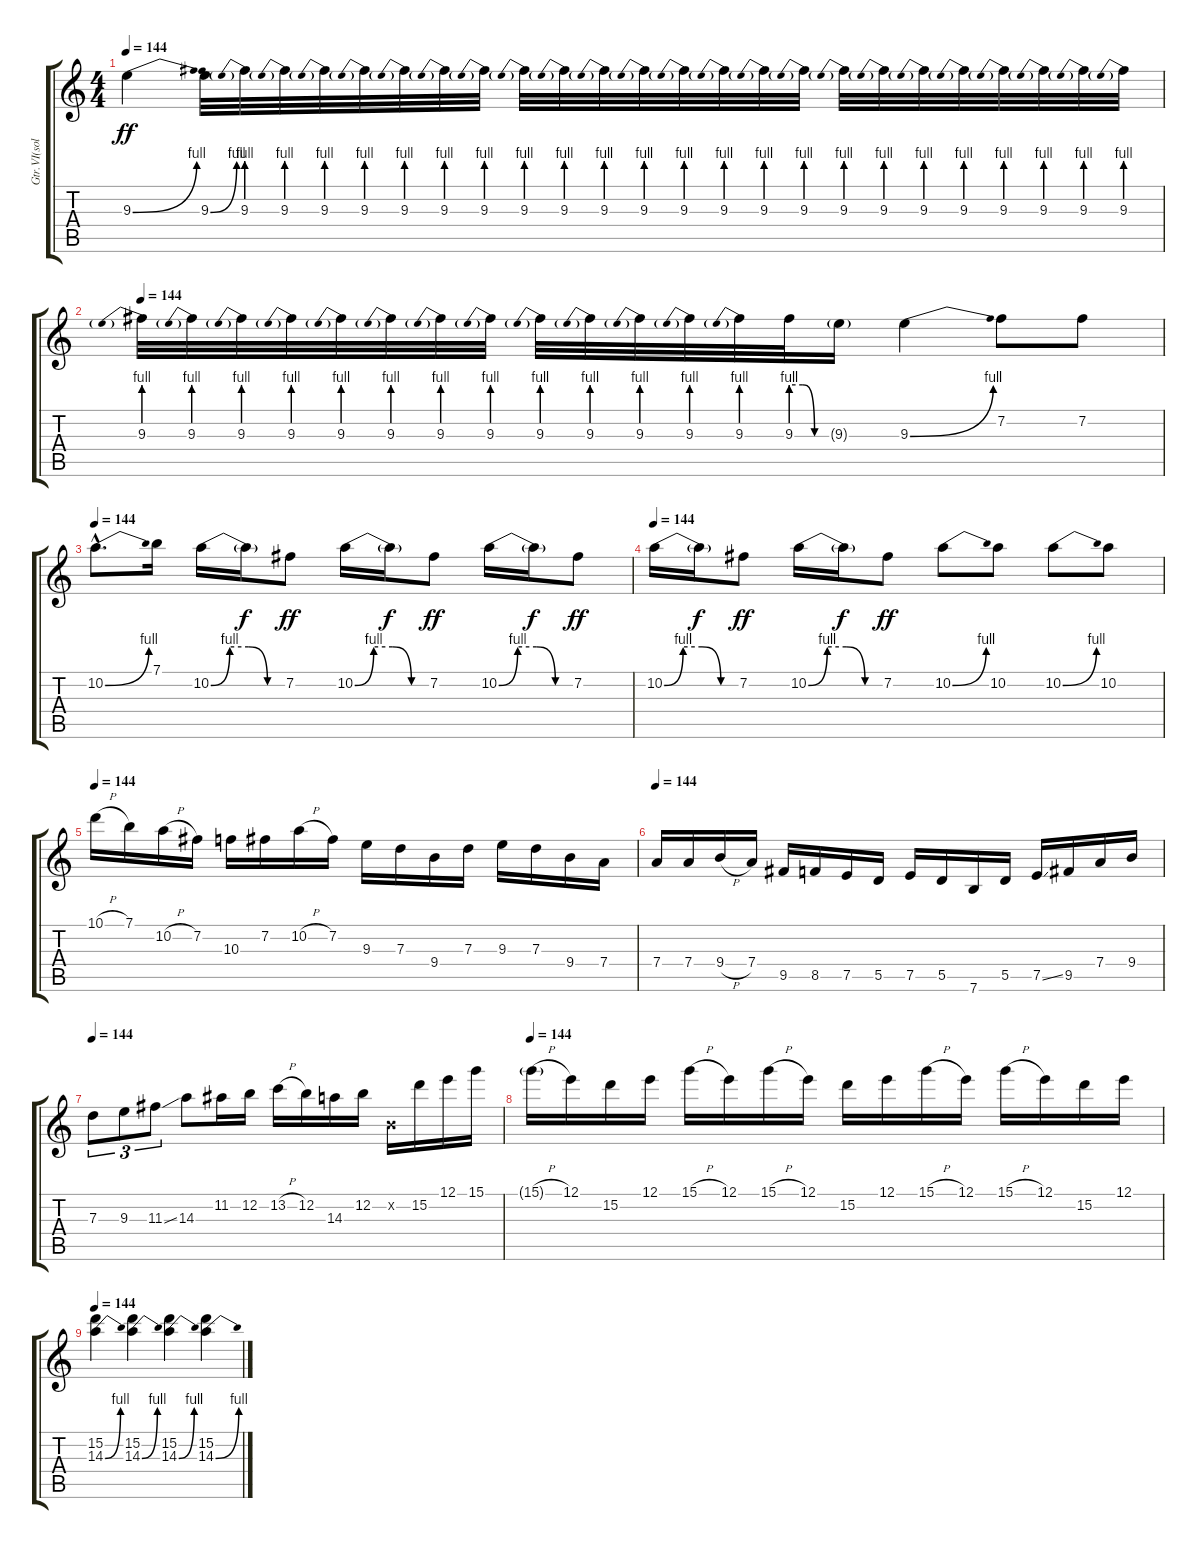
\track ("Gtr.VI(solo)" "Gtr.VI(sol") {instrument distortionguitar}
\staff {score tabs}
\tuning (E4 B3 G3 D3 A2 E2) {hide}
\ts (4 4)
\tempo 144
\clef g2
\ks c
9.3{be (bend 0 0 60 4)}.4{dy ff} 9.3{be (bend 0 0 60 4)}.32 9.3{be (prebend 0 4 60 4)}.32 9.3{be (prebend 0 4 60 4)}.32 9.3{be (prebend 0 4 60 4)}.32 9.3{be (prebend 0 4 60 4)}.32 9.3{be (prebend 0 4 60 4)}.32 9.3{be (prebend 0 4 60 4)}.32 9.3{be (prebend 0 4 60 4)}.32 9.3{be (prebend 0 4 60 4)}.32 9.3{be (prebend 0 4 60 4)}.32 9.3{be (prebend 0 4 60 4)}.32 9.3{be (prebend 0 4 60 4)}.32 9.3{be (prebend 0 4 60 4)}.32 9.3{be (prebend 0 4 60 4)}.32 9.3{be (prebend 0 4 60 4)}.32 9.3{be (prebend 0 4 60 4)}.32 9.3{be (prebend 0 4 60 4)}.32 9.3{be (prebend 0 4 60 4)}.32 9.3{be (prebend 0 4 60 4)}.32 9.3{be (prebend 0 4 60 4)}.32 9.3{be (prebend 0 4 60 4)}.32 9.3{be (prebend 0 4 60 4)}.32 9.3{be (prebend 0 4 60 4)}.32 9.3{be (prebend 0 4 60 4)}.32 |
\tempo 144
9.3{be (prebend 0 4 60 4)}.32 9.3{be (prebend 0 4 60 4)}.32 9.3{be (prebend 0 4 60 4)}.32 9.3{be (prebend 0 4 60 4)}.32 9.3{be (prebend 0 4 60 4)}.32 9.3{be (prebend 0 4 60 4)}.32 9.3{be (prebend 0 4 60 4)}.32 9.3{be (prebend 0 4 60 4)}.32 9.3{be (prebend 0 4 60 4)}.32 9.3{be (prebend 0 4 60 4)}.32 9.3{be (prebend 0 4 60 4)}.32 9.3{be (prebend 0 4 60 4)}.32 9.3{be (prebend 0 4 60 4)}.32 9.3{be (custom 0 4 20 4 40 0 60 0)}.32 9.3{g}.16 9.3{be (bend 0 0 60 4)}.4 7.2.8 7.2.8 |
\tempo 144
10.2{be (bend 0 0 60 4) hac}.8{d} 7.1.16 10.2{be (custom 0 0 15 4 30 4 45 0 60 0)}.16 10.2{t}.16{dy f} 7.2.8{dy ff} 10.2{be (custom 0 0 15 4 30 4 45 0 60 0)}.16 10.2{t}.16{dy f} 7.2.8{dy ff} 10.2{be (custom 0 0 15 4 30 4 45 0 60 0)}.16 10.2{t}.16{dy f} 7.2.8{dy ff} |
\tempo 144
10.2{be (custom 0 0 15 4 30 4 45 0 60 0)}.16 10.2{t}.16{dy f} 7.2.8{dy ff} 10.2{be (custom 0 0 15 4 30 4 45 0 60 0)}.16 10.2{t}.16{dy f} 7.2.8{dy ff} 10.2{be (bend 0 0 60 4)}.8 10.2.8 10.2{be (bend 0 0 60 4)}.8 10.2.8 |
\tempo 144
10.1{h}.16 7.1.16 10.2{h}.16 7.2.16 10.3.16 7.2.16 10.2{h}.16 7.2.16 9.3.16 7.3.16 9.4.16 7.3.16 9.3.16 7.3.16 9.4.16 7.4.16 |
\tempo 144
7.4.16 7.4.16 9.4{h}.16 7.4.16 9.5.16 8.5.16 7.5.16 5.5.16 7.5.16 5.5.16 7.6.16 5.5.16 7.5{ss}.16 9.5.16 7.4.16 9.4.16 |
\tempo 144
7.3.8{tu (3 2)} 9.3.8{tu (3 2)} 11.3{ss}.8{tu (3 2)} 14.3.8 11.2.16 12.2.16 13.2{h}.16 12.2.16 14.3.16 12.2.16 0.2{x}.16 15.2.16 12.1.16 15.1.16 |
\tempo 144
15.1{h g}.16{volume 0} 12.1.16 15.2.16 12.1.16 15.1{h}.16 12.1.16 15.1{h}.16 12.1.16 15.2.16 12.1.16 15.1{h}.16 12.1.16 15.1{h}.16 12.1.16 15.2.16 12.1.16 |
\tempo 144
(15.2 14.3{be (bend 0 0 60 4)}).4 (15.2 14.3{be (bend 0 0 60 4)}).4 (15.2 14.3{be (bend 0 0 60 4)}).4 (15.2 14.3{be (bend 0 0 60 4)}).4
